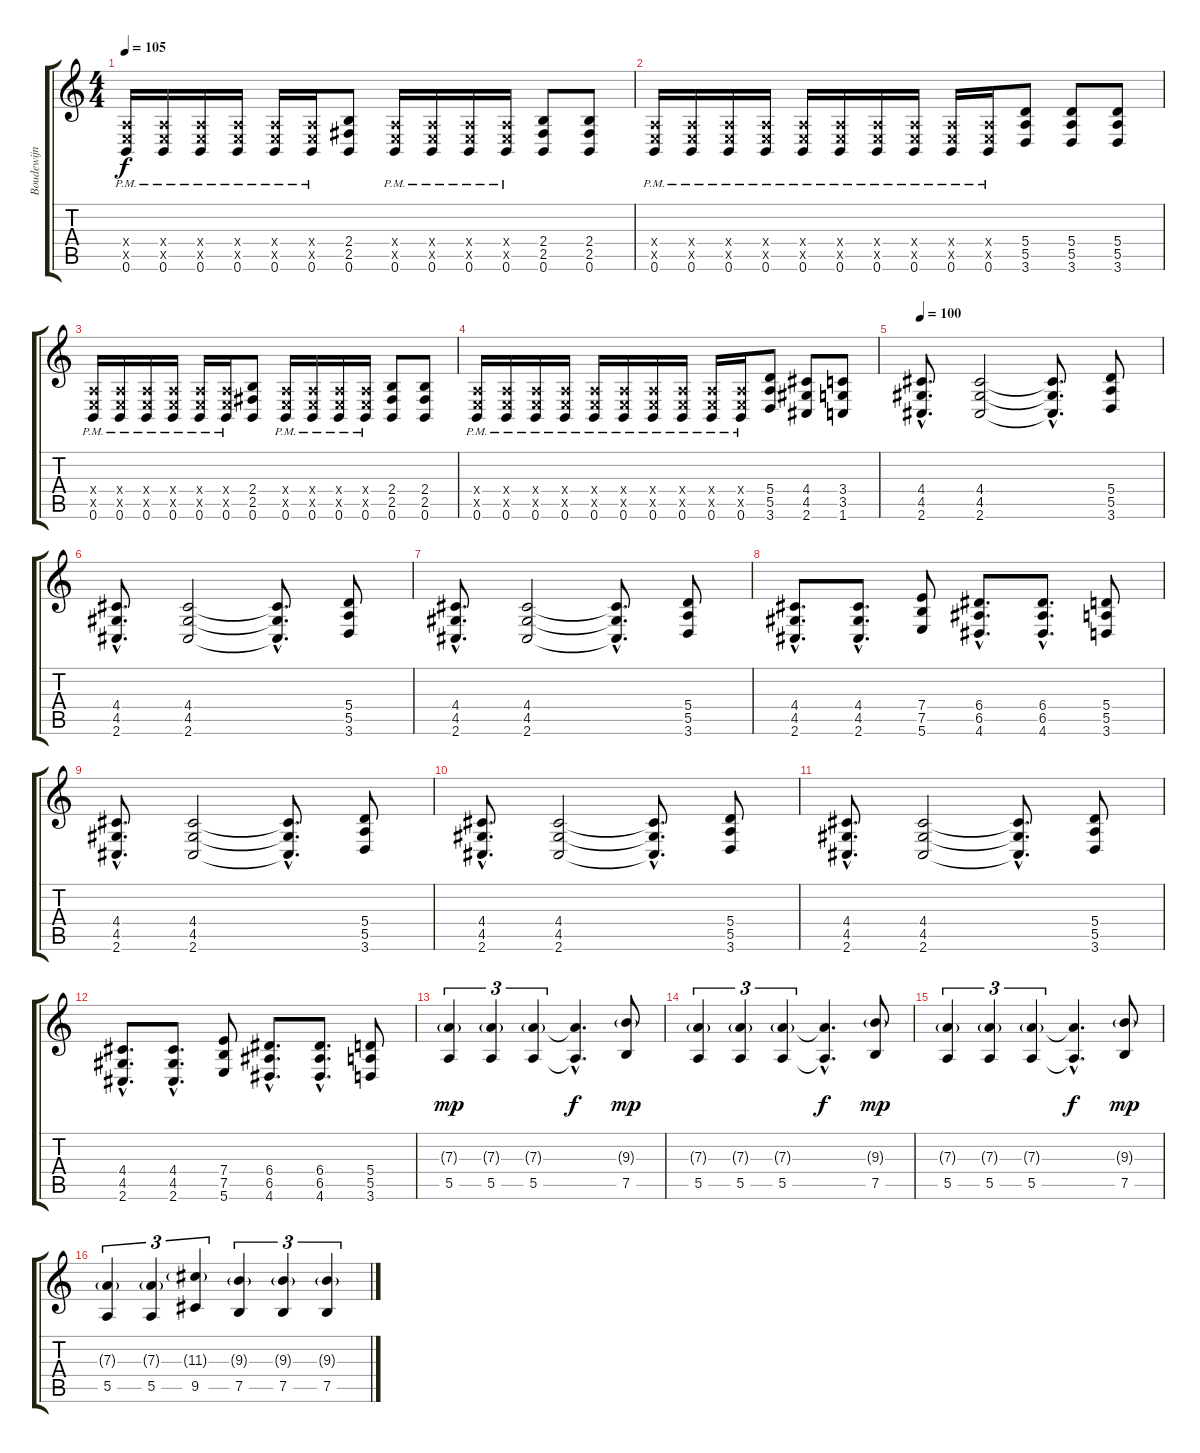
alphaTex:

\track ("Boudewijn Bonebakker" "Boudewijn ") {instrument distortionguitar}
\staff {score tabs}
\tuning (B3 Gb3 D3 A2 E2 B1) {hide}
\ts (4 4)
\tempo 105
\clef g2
\ks c
(0.4{x} 0.5{x} 0.6{pm}).16{dy f} (0.4{x} 0.5{x} 0.6{pm}).16 (0.4{x} 0.5{x} 0.6{pm}).16 (0.4{x} 0.5{x} 0.6{pm}).16 (0.4{x} 0.5{x} 0.6{pm}).16 (0.4{x} 0.5{x} 0.6{pm}).16 (2.4 2.5 0.6).8 (0.4{x} 0.5{x} 0.6{pm}).16 (0.4{x} 0.5{x} 0.6{pm}).16 (0.4{x} 0.5{x} 0.6{pm}).16 (0.4{x} 0.5{x} 0.6{pm}).16 (2.4 2.5 0.6).8 (2.4 2.5 0.6).8 |
(0.4{x} 0.5{x} 0.6{pm}).16 (0.4{x} 0.5{x} 0.6{pm}).16 (0.4{x} 0.5{x} 0.6{pm}).16 (0.4{x} 0.5{x} 0.6{pm}).16 (0.4{x} 0.5{x} 0.6{pm}).16 (0.4{x} 0.5{x} 0.6{pm}).16 (0.4{x} 0.5{x} 0.6{pm}).16 (0.4{x} 0.5{x} 0.6{pm}).16 (0.4{x} 0.5{x} 0.6{pm}).16 (0.4{x} 0.5{x} 0.6{pm}).16 (5.4 5.5 3.6).8 (5.4 5.5 3.6).8 (5.4 5.5 3.6).8 |
(0.4{x} 0.5{x} 0.6{pm}).16 (0.4{x} 0.5{x} 0.6{pm}).16 (0.4{x} 0.5{x} 0.6{pm}).16 (0.4{x} 0.5{x} 0.6{pm}).16 (0.4{x} 0.5{x} 0.6{pm}).16 (0.4{x} 0.5{x} 0.6{pm}).16 (2.4 2.5 0.6).8 (0.4{x} 0.5{x} 0.6{pm}).16 (0.4{x} 0.5{x} 0.6{pm}).16 (0.4{x} 0.5{x} 0.6{pm}).16 (0.4{x} 0.5{x} 0.6{pm}).16 (2.4 2.5 0.6).8 (2.4 2.5 0.6).8 |
(0.4{x} 0.5{x} 0.6{pm}).16 (0.4{x} 0.5{x} 0.6{pm}).16 (0.4{x} 0.5{x} 0.6{pm}).16 (0.4{x} 0.5{x} 0.6{pm}).16 (0.4{x} 0.5{x} 0.6{pm}).16 (0.4{x} 0.5{x} 0.6{pm}).16 (0.4{x} 0.5{x} 0.6{pm}).16 (0.4{x} 0.5{x} 0.6{pm}).16 (0.4{x} 0.5{x} 0.6{pm}).16 (0.4{x} 0.5{x} 0.6{pm}).16 (5.4 5.5 3.6).8 (4.4 4.5 2.6).8 (3.4 3.5 1.6).8 |
\tempo 100
(4.4{hac} 4.5{hac} 2.6{hac}).8{d} (4.4 4.5 2.6).2 (4.4{hac t} 4.5{hac t} 2.6{hac t}).8{d} (5.4 5.5 3.6).8 |
(4.4{hac} 4.5{hac} 2.6{hac}).8{d} (4.4 4.5 2.6).2 (4.4{hac t} 4.5{hac t} 2.6{hac t}).8{d} (5.4 5.5 3.6).8 |
(4.4{hac} 4.5{hac} 2.6{hac}).8{d} (4.4 4.5 2.6).2 (4.4{hac t} 4.5{hac t} 2.6{hac t}).8{d} (5.4 5.5 3.6).8 |
(4.4{hac} 4.5{hac} 2.6{hac}).8{d} (4.4{hac} 4.5{hac} 2.6{hac}).8{d} (7.4 7.5 5.6).8 (6.4{hac} 6.5{hac} 4.6{hac}).8{d} (6.4{hac} 6.5{hac} 4.6{hac}).8{d} (5.4 5.5 3.6).8 |
(4.4{hac} 4.5{hac} 2.6{hac}).8{d} (4.4 4.5 2.6).2 (4.4{hac t} 4.5{hac t} 2.6{hac t}).8{d} (5.4 5.5 3.6).8 |
(4.4{hac} 4.5{hac} 2.6{hac}).8{d} (4.4 4.5 2.6).2 (4.4{hac t} 4.5{hac t} 2.6{hac t}).8{d} (5.4 5.5 3.6).8 |
(4.4{hac} 4.5{hac} 2.6{hac}).8{d} (4.4 4.5 2.6).2 (4.4{hac t} 4.5{hac t} 2.6{hac t}).8{d} (5.4 5.5 3.6).8 |
(4.4{hac} 4.5{hac} 2.6{hac}).8{d} (4.4{hac} 4.5{hac} 2.6{hac}).8{d} (7.4 7.5 5.6).8 (6.4{hac} 6.5{hac} 4.6{hac}).8{d} (6.4{hac} 6.5{hac} 4.6{hac}).8{d} (5.4 5.5 3.6).8 |
(7.3{g} 5.5).4{tu (3 2) dy mp} (7.3{g} 5.5).4{tu (3 2)} (7.3{g} 5.5).4{tu (3 2)} (7.3{hac t} 5.5{hac t}).4{d dy f} (9.3{g} 7.5).8{dy mp} |
(7.3{g} 5.5).4{tu (3 2)} (7.3{g} 5.5).4{tu (3 2)} (7.3{g} 5.5).4{tu (3 2)} (7.3{hac t} 5.5{hac t}).4{d dy f} (9.3{g} 7.5).8{dy mp} |
(7.3{g} 5.5).4{tu (3 2)} (7.3{g} 5.5).4{tu (3 2)} (7.3{g} 5.5).4{tu (3 2)} (7.3{hac t} 5.5{hac t}).4{d dy f} (9.3{g} 7.5).8{dy mp} |
(7.3{g} 5.5).4{tu (3 2)} (7.3{g} 5.5).4{tu (3 2)} (11.3{g} 9.5).4{tu (3 2)} (9.3{g} 7.5).4{tu (3 2)} (9.3{g} 7.5).4{tu (3 2)} (9.3{g} 7.5).4{tu (3 2)}
